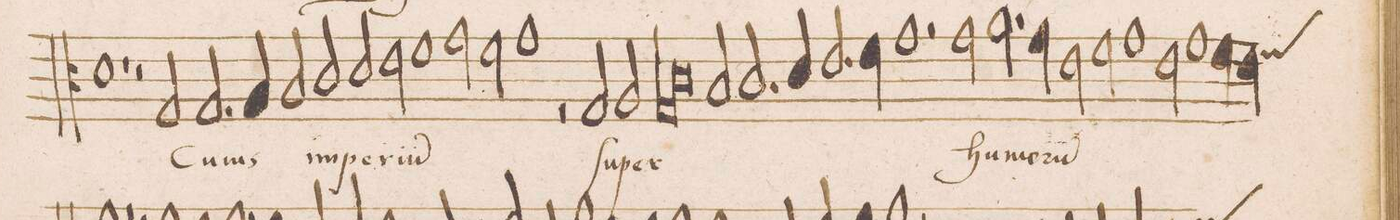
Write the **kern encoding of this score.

**kern	**text
*I"TENOR	*
*clefC3	*
*k[]	*
*met(C|)	*
*M2/1	*
1d	.
=12-	=12-
1r	.
2r	.
2G/	Cu-
=13-	=13-
2.G/	-ius
4A/	.
2B/	.
2c/	im-
=14-	=14-
2d/	-pe-
2e\	.
1f	.
=15-	=15-
2g\	.
2f\	-ri-
1g	-u(m)
=16-	=16-
2r	.
2G/	ſu-
2A/	.
*lig	*
1G/	.
=17-	=17-
1c	.
*Xlig	*
2B/	.
=18-	=18-
2.c/	.
4d/	.
2.e/	.
4f\	.
=19-	=19-
1g	-per
2r	.
2g\	hu-
=20-	=20-
2.a\	-me-
4g\	.
2e\	.
2f\	.
=21-	=21-
1g	.
2e\	.
1g\	.
=22-	=22-
4f\	.
4e\	.
*custos:f	*
*-	*-
